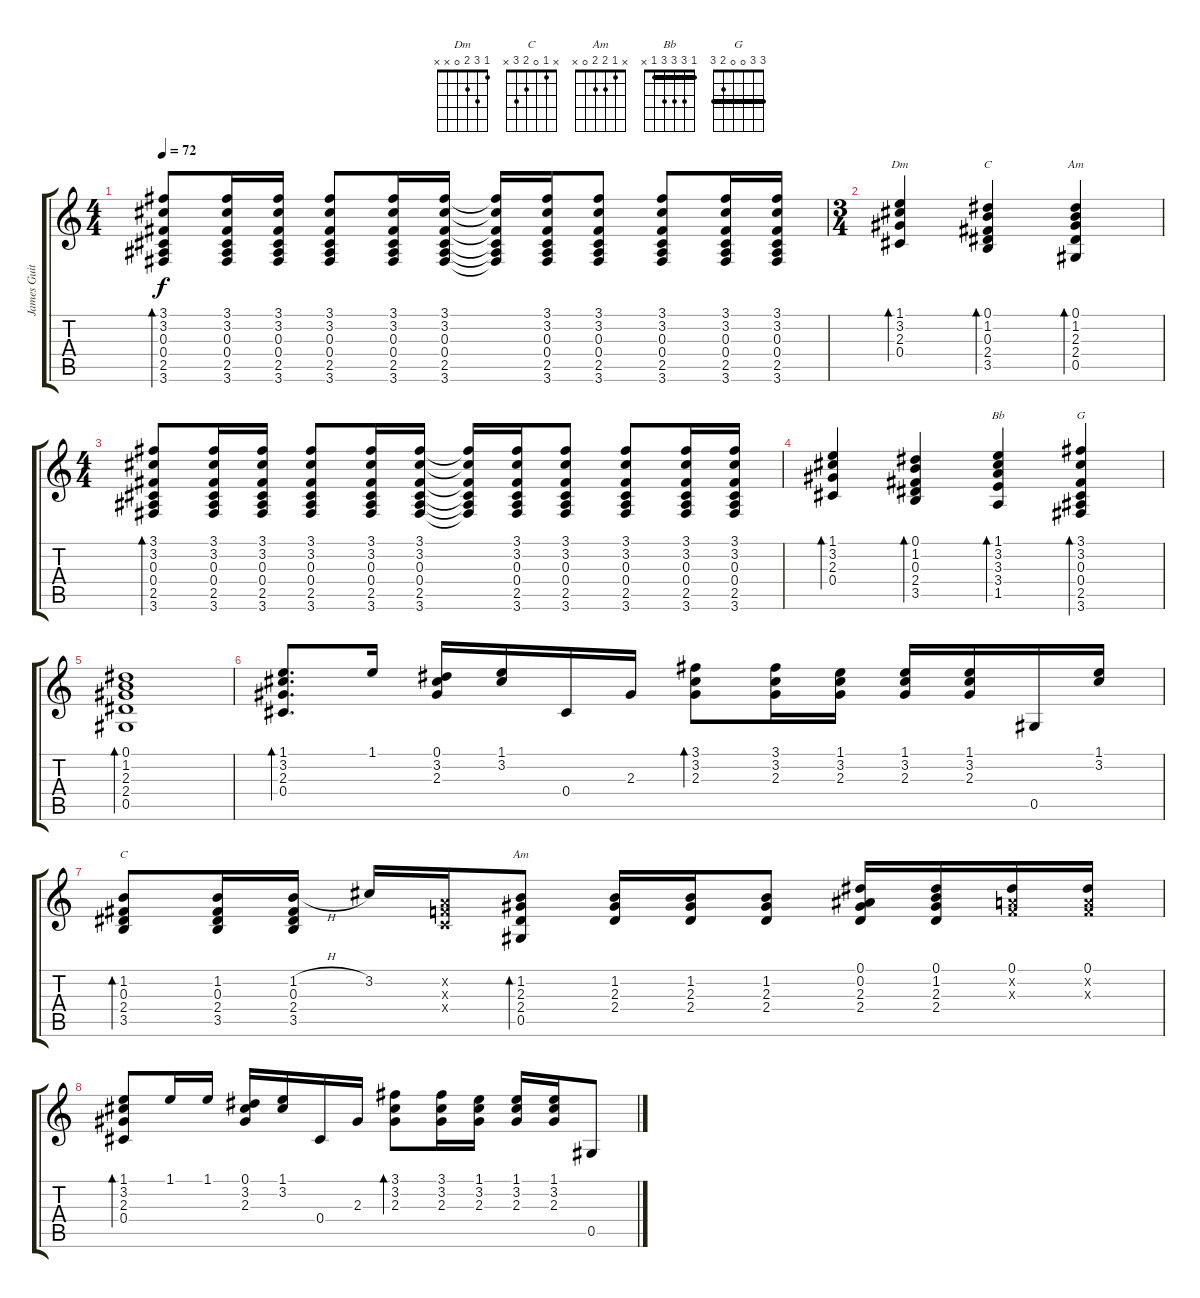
\track ("James Guitar" "James Guit") {instrument acousticguitarsteel}
\staff {score tabs}
\tuning (Eb4 Bb3 Gb3 Db3 Ab2 Eb2) {hide}
\chord ("Dm" 1 3 2 0 x x)
\chord ("C" 0 1 0 2 3 x)
\chord ("Am" 0 1 2 2 0 x)
\chord ("Bb" 1 3 3 3 1 x) {barre 1}
\chord ("G" 3 3 0 0 2 3) {barre 3}
\chord ("C" x 1 0 2 3 x)
\chord ("Am" x 1 2 2 0 x)
\ts (4 4)
\tempo 72
\clef g2
\ks c
(3.1 3.2 0.3 0.4 2.5 3.6).8{bd 60 dy f} (3.1 3.2 0.3 0.4 2.5 3.6).16 (3.1 3.2 0.3 0.4 2.5 3.6).16 (3.1 3.2 0.3 0.4 2.5 3.6).8 (3.1 3.2 0.3 0.4 2.5 3.6).16 (3.1 3.2 0.3 0.4 2.5 3.6).16 (3.1{t} 3.2{t} 0.3{t} 0.4{t} 2.5{t} 3.6{t}).16 (3.1 3.2 0.3 0.4 2.5 3.6).16 (3.1 3.2 0.3 0.4 2.5 3.6).8 (3.1 3.2 0.3 0.4 2.5 3.6).8 (3.1 3.2 0.3 0.4 2.5 3.6).16 (3.1 3.2 0.3 0.4 2.5 3.6).16 |
\ts (3 4)
(1.1 3.2 2.3 0.4).4{bd 60 ch "Dm"} (0.1 1.2 0.3 2.4 3.5).4{bd 60 ch "C"} (0.1 1.2 2.3 2.4 0.5).4{bd 60 ch "Am"} |
\ts (4 4)
(3.1 3.2 0.3 0.4 2.5 3.6).8{bd 60} (3.1 3.2 0.3 0.4 2.5 3.6).16 (3.1 3.2 0.3 0.4 2.5 3.6).16 (3.1 3.2 0.3 0.4 2.5 3.6).8 (3.1 3.2 0.3 0.4 2.5 3.6).16 (3.1 3.2 0.3 0.4 2.5 3.6).16 (3.1{t} 3.2{t} 0.3{t} 0.4{t} 2.5{t} 3.6{t}).16 (3.1 3.2 0.3 0.4 2.5 3.6).16 (3.1 3.2 0.3 0.4 2.5 3.6).8 (3.1 3.2 0.3 0.4 2.5 3.6).8 (3.1 3.2 0.3 0.4 2.5 3.6).16 (3.1 3.2 0.3 0.4 2.5 3.6).16 |
(1.1 3.2 2.3 0.4).4{bd 60} (0.1 1.2 0.3 2.4 3.5).4{bd 60} (1.1 3.2 3.3 3.4 1.5).4{bd 60 ch "Bb"} (3.1 3.2 0.3 0.4 2.5 3.6).4{bd 60 ch "G"} |
(0.1 1.2 2.3 2.4 0.5).1{bd 60} |
(1.1 3.2 2.3 0.4).8{d bd 60} 1.1.16 (0.1 3.2 2.3).16 (1.1 3.2).16 0.4.16 2.3.16 (3.1 3.2 2.3).8{bd 60} (3.1 3.2 2.3).16 (1.1 3.2 2.3).16 (1.1 3.2 2.3).16 (1.1 3.2 2.3).16 0.5.16 (1.1 3.2).16 |
(1.2 0.3 2.4 3.5).8{bd 60 ch "C"} (1.2 0.3 2.4 3.5).16 (1.2{h} 0.3 2.4 3.5).16 3.2.16 (-1.2{x} -1.3{x} -1.4{x}).16 (1.2 2.3 2.4 0.5).8{bd 60 ch "Am"} (1.2 2.3 2.4).16 (1.2 2.3 2.4).16 (1.2 2.3 2.4).8 (0.1 0.2 2.3 2.4).16 (0.1 1.2 2.3 2.4).16 (0.1 -1.2{x} -1.3{x}).16 (0.1 -1.2{x} -1.3{x}).16 |
(1.1 3.2 2.3 0.4).8{bd 60} 1.1.16 1.1.16 (0.1 3.2 2.3).16 (1.1 3.2).16 0.4.16 2.3.16 (3.1 3.2 2.3).8{bd 60} (3.1 3.2 2.3).16 (1.1 3.2 2.3).16 (1.1 3.2 2.3).16 (1.1 3.2 2.3).16 0.5.8
